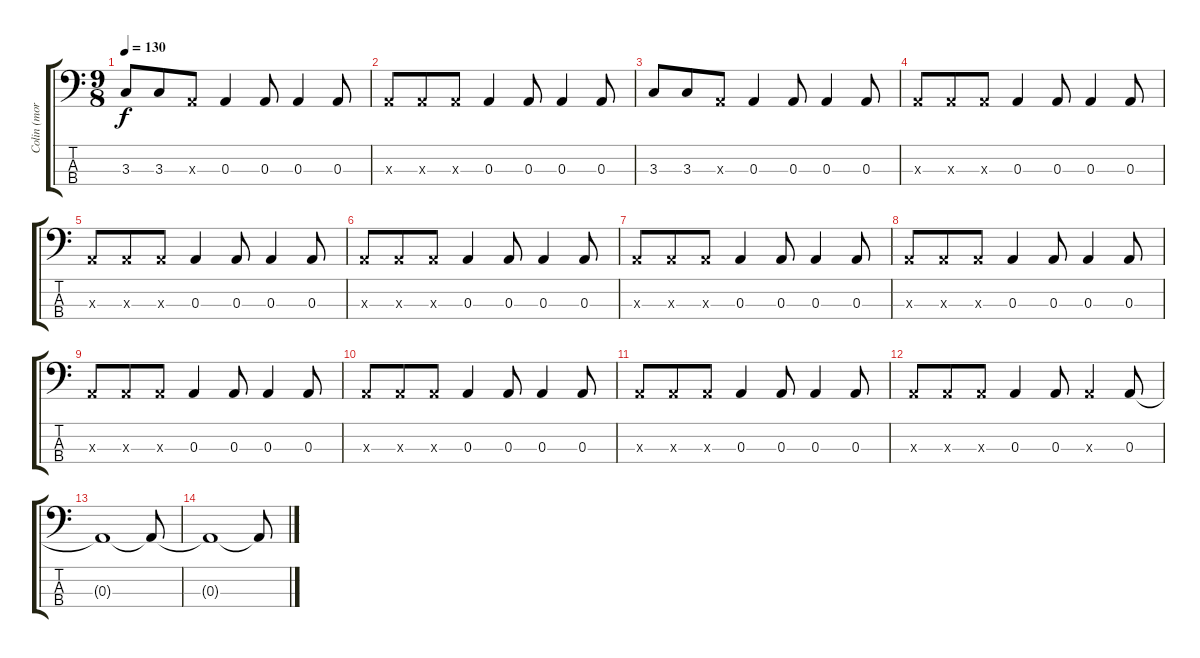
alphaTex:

\track ("Colin (morning bell)" "Colin (mor") {instrument fretlessbass}
\staff {score tabs}
\tuning (G2 D2 A1 E1) {hide}
\ts (9 8)
\tempo 130
\clef f4
\ks c
3.3.8{dy f} 3.3.8 0.3{x}.8 0.3.4 0.3.8 0.3.4 0.3.8 |
0.3{x}.8 0.3{x}.8 0.3{x}.8 0.3.4 0.3.8 0.3.4 0.3.8 |
3.3.8 3.3.8 0.3{x}.8 0.3.4 0.3.8 0.3.4 0.3.8 |
0.3{x}.8 0.3{x}.8 0.3{x}.8 0.3.4 0.3.8 0.3.4 0.3.8 |
0.3{x}.8 0.3{x}.8 0.3{x}.8 0.3.4 0.3.8 0.3.4 0.3.8 |
0.3{x}.8 0.3{x}.8 0.3{x}.8 0.3.4 0.3.8 0.3.4 0.3.8 |
0.3{x}.8 0.3{x}.8 0.3{x}.8 0.3.4 0.3.8 0.3.4 0.3.8 |
0.3{x}.8 0.3{x}.8 0.3{x}.8 0.3.4 0.3.8 0.3.4 0.3.8 |
0.3{x}.8 0.3{x}.8 0.3{x}.8 0.3.4 0.3.8 0.3.4 0.3.8 |
0.3{x}.8 0.3{x}.8 0.3{x}.8 0.3.4 0.3.8 0.3.4 0.3.8 |
0.3{x}.8 0.3{x}.8 0.3{x}.8 0.3.4 0.3.8 0.3.4 0.3.8 |
0.3{x}.8 0.3{x}.8 0.3{x}.8 0.3.4 0.3.8 0.3{x}.4 0.3.8{volume 7} |
0.3{t}.1 0.3{t}.8 |
0.3{t}.1 0.3{t}.8
